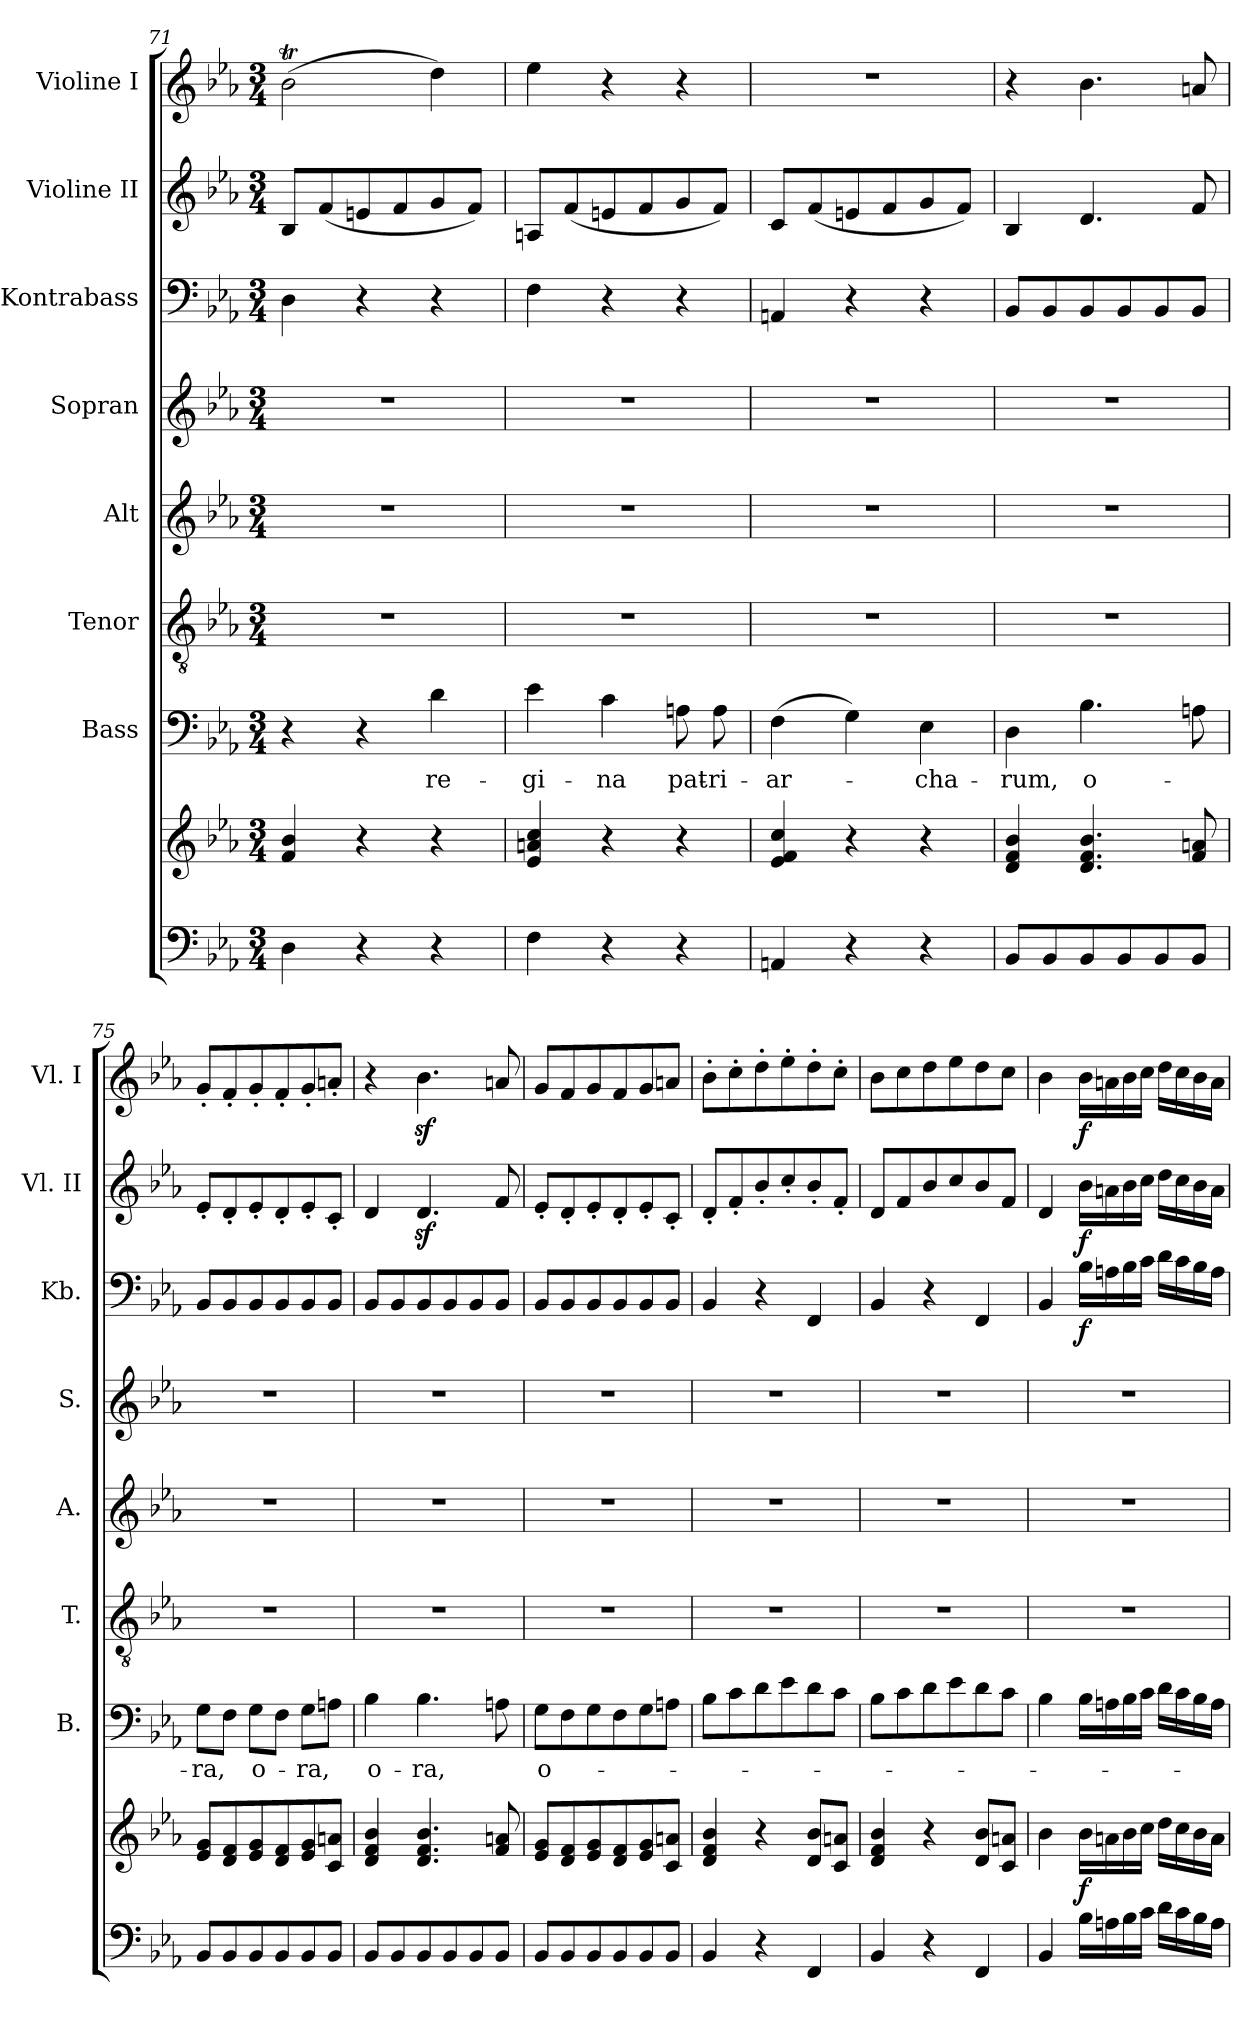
**kern	**kern	**dynam	**kern	**text	**kern	**kern	**kern	**kern	**dynam	**kern	**dynam	**kern	**dynam
*part8	*part8	*part8	*part7	*part7	*part6	*part5	*part4	*part3	*part3	*part2	*part2	*part1	*part1
*staff9	*staff8	*staff8/9	*staff7	*staff7	*staff6	*staff5	*staff4	*staff3	*staff3	*staff2	*staff2	*staff1	*staff1
*	*	*	*I"Bass	*	*I"Tenor	*I"Alt	*I"Sopran	*I"Kontrabass	*	*I"Violine II	*	*I"Violine I	*
*	*	*	*I'B.	*	*I'T.	*I'A.	*I'S.	*I'Kb.	*	*I'Vl. II	*	*I'Vl. I	*
*clefF4	*clefG2	*	*clefF4	*	*clefGv2	*clefG2	*clefG2	*clefF4	*	*clefG2	*	*clefG2	*
*	*	*	*	*	*	*	*	*ITrd7c12	*	*	*	*	*
*k[b-e-a-]	*k[b-e-a-]	*	*k[b-e-a-]	*	*k[b-e-a-]	*k[b-e-a-]	*k[b-e-a-]	*k[b-e-a-]	*	*k[b-e-a-]	*	*k[b-e-a-]	*
*E-:	*E-:	*	*E-:	*	*E-:	*E-:	*E-:	*E-:	*	*E-:	*	*E-:	*
*M3/4	*M3/4	*	*M3/4	*	*M3/4	*M3/4	*M3/4	*M3/4	*	*M3/4	*	*M3/4	*
=71	=71	=71	=71	=71	=71	=71	=71	=71	=71	=71	=71	=71	=71
4D\	4f/ 4b-/	.	4r	.	2.r	2.r	2.r	4DD\	.	8B-/L	.	(>2b-T\	.
.	.	.	.	.	.	.	.	.	.	(<8f/	.	.	.
4r	4r	.	4r	.	.	.	.	4r	.	8en/	.	.	.
.	.	.	.	.	.	.	.	.	.	8f/	.	.	.
!	!	!	!	!LO:LY:b	!	!	!	!	!	!	!	!	!
4r	4r	.	4d\	re-	.	.	.	4r	.	8g/	.	4dd\)	.
.	.	.	.	.	.	.	.	.	.	8f/J)	.	.	.
=72	=72	=72	=72	=72	=72	=72	=72	=72	=72	=72	=72	=72	=72
!	!	!	!	!LO:LY:b	!	!	!	!	!	!	!	!	!
4F\	4e-/ 4an/ 4cc/	.	4e-\	-gi-	2.r	2.r	2.r	4FF\	.	8An/L	.	4ee-\	.
.	.	.	.	.	.	.	.	.	.	(<8f/	.	.	.
!	!	!	!	!LO:LY:b	!	!	!	!	!	!	!	!	!
4r	4r	.	4c\	-na	.	.	.	4r	.	8en/	.	4r	.
.	.	.	.	.	.	.	.	.	.	8f/	.	.	.
!	!	!	!	!LO:LY:b	!	!	!	!	!	!	!	!	!
4r	4r	.	8An\	pat-	.	.	.	4r	.	8g/	.	4r	.
!	!	!	!	!LO:LY:b	!	!	!	!	!	!	!	!	!
.	.	.	8A\	-ri-	.	.	.	.	.	8f/J)	.	.	.
=73	=73	=73	=73	=73	=73	=73	=73	=73	=73	=73	=73	=73	=73
!	!	!	!	!LO:LY:b	!	!	!	!	!	!	!	!	!
4AAn/	4e-/ 4f/ 4cc/	.	(>4F\	-ar-	2.r	2.r	2.r	4AAAn/	.	8c/L	.	2.r	.
.	.	.	.	.	.	.	.	.	.	(<8f/	.	.	.
4r	4r	.	4G\)	.	.	.	.	4r	.	8en/	.	.	.
.	.	.	.	.	.	.	.	.	.	8f/	.	.	.
!	!	!	!	!LO:LY:b	!	!	!	!	!	!	!	!	!
4r	4r	.	4E-\	-cha-	.	.	.	4r	.	8g/	.	.	.
.	.	.	.	.	.	.	.	.	.	8f/J)	.	.	.
!!LO:PB:g=z
=74	=74	=74	=74	=74	=74	=74	=74	=74	=74	=74	=74	=74	=74
!	!	!	!	!LO:LY:b	!	!	!	!	!	!	!	!	!
8BB-/L	4d/ 4f/ 4b-/	.	4D\	-rum,	2.r	2.r	2.r	8BBB-/L	.	4B-/	.	4r	.
8BB-/	.	.	.	.	.	.	.	8BBB-/	.	.	.	.	.
!	!	!	!	!LO:LY:b	!	!	!	!	!	!	!	!	!
8BB-/	4.d/ 4.f/ 4.b-/	.	4.B-\	o-	.	.	.	8BBB-/	.	4.d/	.	4.b-\	.
8BB-/	.	.	.	.	.	.	.	8BBB-/	.	.	.	.	.
8BB-/	.	.	.	.	.	.	.	8BBB-/	.	.	.	.	.
8BB-/J	8f/ 8an/	.	8An\	.	.	.	.	8BBB-/J	.	8f/	.	8an/	.
=75	=75	=75	=75	=75	=75	=75	=75	=75	=75	=75	=75	=75	=75
!	!	!	!	!LO:LY:b	!	!	!	!	!	!	!	!	!
8BB-/L	8e-/ 8g/L	.	8G\L	-ra,	2.r	2.r	2.r	8BBB-/L	.	8e-'</L	.	8g'</L	.
8BB-/	8d/ 8f/	.	8F\J	.	.	.	.	8BBB-/	.	8d'</	.	8f'</	.
!	!	!	!	!LO:LY:b	!	!	!	!	!	!	!	!	!
8BB-/	8e-/ 8g/	.	8G\L	o-	.	.	.	8BBB-/	.	8e-'</	.	8g'</	.
8BB-/	8d/ 8f/	.	8F\J	.	.	.	.	8BBB-/	.	8d'</	.	8f'</	.
!	!	!	!	!LO:LY:b	!	!	!	!	!	!	!	!	!
8BB-/	8e-/ 8g/	.	8G\L	-ra,	.	.	.	8BBB-/	.	8e-'</	.	8g'</	.
8BB-/J	8c/ 8an/J	.	8An\J	.	.	.	.	8BBB-/J	.	8c'</J	.	8an'</J	.
=76	=76	=76	=76	=76	=76	=76	=76	=76	=76	=76	=76	=76	=76
!	!	!	!	!LO:LY:b	!	!	!	!	!	!	!	!	!
8BB-/L	4d/ 4f/ 4b-/	.	4B-\	o-	2.r	2.r	2.r	8BBB-/L	.	4d/	.	4r	.
8BB-/	.	.	.	.	.	.	.	8BBB-/	.	.	.	.	.
!	!	!	!	!LO:LY:b	!	!	!	!	!	!	!	!	!
8BB-/	4.d/ 4.f/ 4.b-/	.	4.B-\	-ra,	.	.	.	8BBB-/	.	4.dz</	.	4.b-z<\	.
8BB-/	.	.	.	.	.	.	.	8BBB-/	.	.	.	.	.
8BB-/	.	.	.	.	.	.	.	8BBB-/	.	.	.	.	.
8BB-/J	8f/ 8an/	.	8An\	.	.	.	.	8BBB-/J	.	8f/	.	8an/	.
=77	=77	=77	=77	=77	=77	=77	=77	=77	=77	=77	=77	=77	=77
!	!	!	!	!LO:LY:b	!	!	!	!	!	!	!	!	!
8BB-/L	8e-/ 8g/L	.	8G\L	o-	2.r	2.r	2.r	8BBB-/L	.	8e-'</L	.	8g/L	.
8BB-/	8d/ 8f/	.	8F\	.	.	.	.	8BBB-/	.	8d'</	.	8f/	.
8BB-/	8e-/ 8g/	.	8G\	.	.	.	.	8BBB-/	.	8e-'</	.	8g/	.
8BB-/	8d/ 8f/	.	8F\	.	.	.	.	8BBB-/	.	8d'</	.	8f/	.
8BB-/	8e-/ 8g/	.	8G\	.	.	.	.	8BBB-/	.	8e-'</	.	8g/	.
8BB-/J	8c/ 8an/J	.	8An\J	.	.	.	.	8BBB-/J	.	8c'</J	.	8an/J	.
=78	=78	=78	=78	=78	=78	=78	=78	=78	=78	=78	=78	=78	=78
4BB-/	4d/ 4f/ 4b-/	.	8B-\L	.	2.r	2.r	2.r	4BBB-/	.	8d'</L	.	8b-'>\L	.
.	.	.	8c\	.	.	.	.	.	.	8f'</	.	8cc'>\	.
4r	4r	.	8d\	.	.	.	.	4r	.	8b-'</	.	8dd'>\	.
.	.	.	8e-\	.	.	.	.	.	.	8cc'</	.	8ee-'>\	.
4FF/	8d/ 8b-/L	.	8d\	.	.	.	.	4FFF/	.	8b-'</	.	8dd'>\	.
.	8c/ 8an/J	.	8c\J	.	.	.	.	.	.	8f'</J	.	8cc'>\J	.
=79	=79	=79	=79	=79	=79	=79	=79	=79	=79	=79	=79	=79	=79
4BB-/	4d/ 4f/ 4b-/	.	8B-\L	.	2.r	2.r	2.r	4BBB-/	.	8d/L	.	8b-\L	.
.	.	.	8c\	.	.	.	.	.	.	8f/	.	8cc\	.
4r	4r	.	8d\	.	.	.	.	4r	.	8b-/	.	8dd\	.
.	.	.	8e-\	.	.	.	.	.	.	8cc/	.	8ee-\	.
4FF/	8d/ 8b-/L	.	8d\	.	.	.	.	4FFF/	.	8b-/	.	8dd\	.
.	8c/ 8an/J	.	8c\J	.	.	.	.	.	.	8f/J	.	8cc\J	.
=80	=80	=80	=80	=80	=80	=80	=80	=80	=80	=80	=80	=80	=80
4BB-/	4b-\	.	4B-\	.	2.r	2.r	2.r	4BBB-/	.	4d/	.	4b-\	.
!	!	!LO:DY:a=2	!	!	!	!	!	!	!LO:DY:b	!	!LO:DY:b	!	!LO:DY:b
16B-\LL	16b-\LL	f	16B-\LL	.	.	.	.	16BB-\LL	f	16b-\LL	f	16b-\LL	f
16An\	16an\	.	16An\	.	.	.	.	16AAn\	.	16an\	.	16an\	.
16B-\	16b-\	.	16B-\	.	.	.	.	16BB-\	.	16b-\	.	16b-\	.
16c\JJ	16cc\JJ	.	16c\JJ	.	.	.	.	16C\JJ	.	16cc\JJ	.	16cc\JJ	.
16d\LL	16dd\LL	.	16d\LL	.	.	.	.	16D\LL	.	16dd\LL	.	16dd\LL	.
16c\	16cc\	.	16c\	.	.	.	.	16C\	.	16cc\	.	16cc\	.
16B-\	16b-\	.	16B-\	.	.	.	.	16BB-\	.	16b-\	.	16b-\	.
16A\JJ	16a\JJ	.	16A\JJ	.	.	.	.	16AA\JJ	.	16a\JJ	.	16a\JJ	.
=	=	=	=	=	=	=	=	=	=	=	=	=	=
*-	*-	*-	*-	*-	*-	*-	*-	*-	*-	*-	*-	*-	*-
